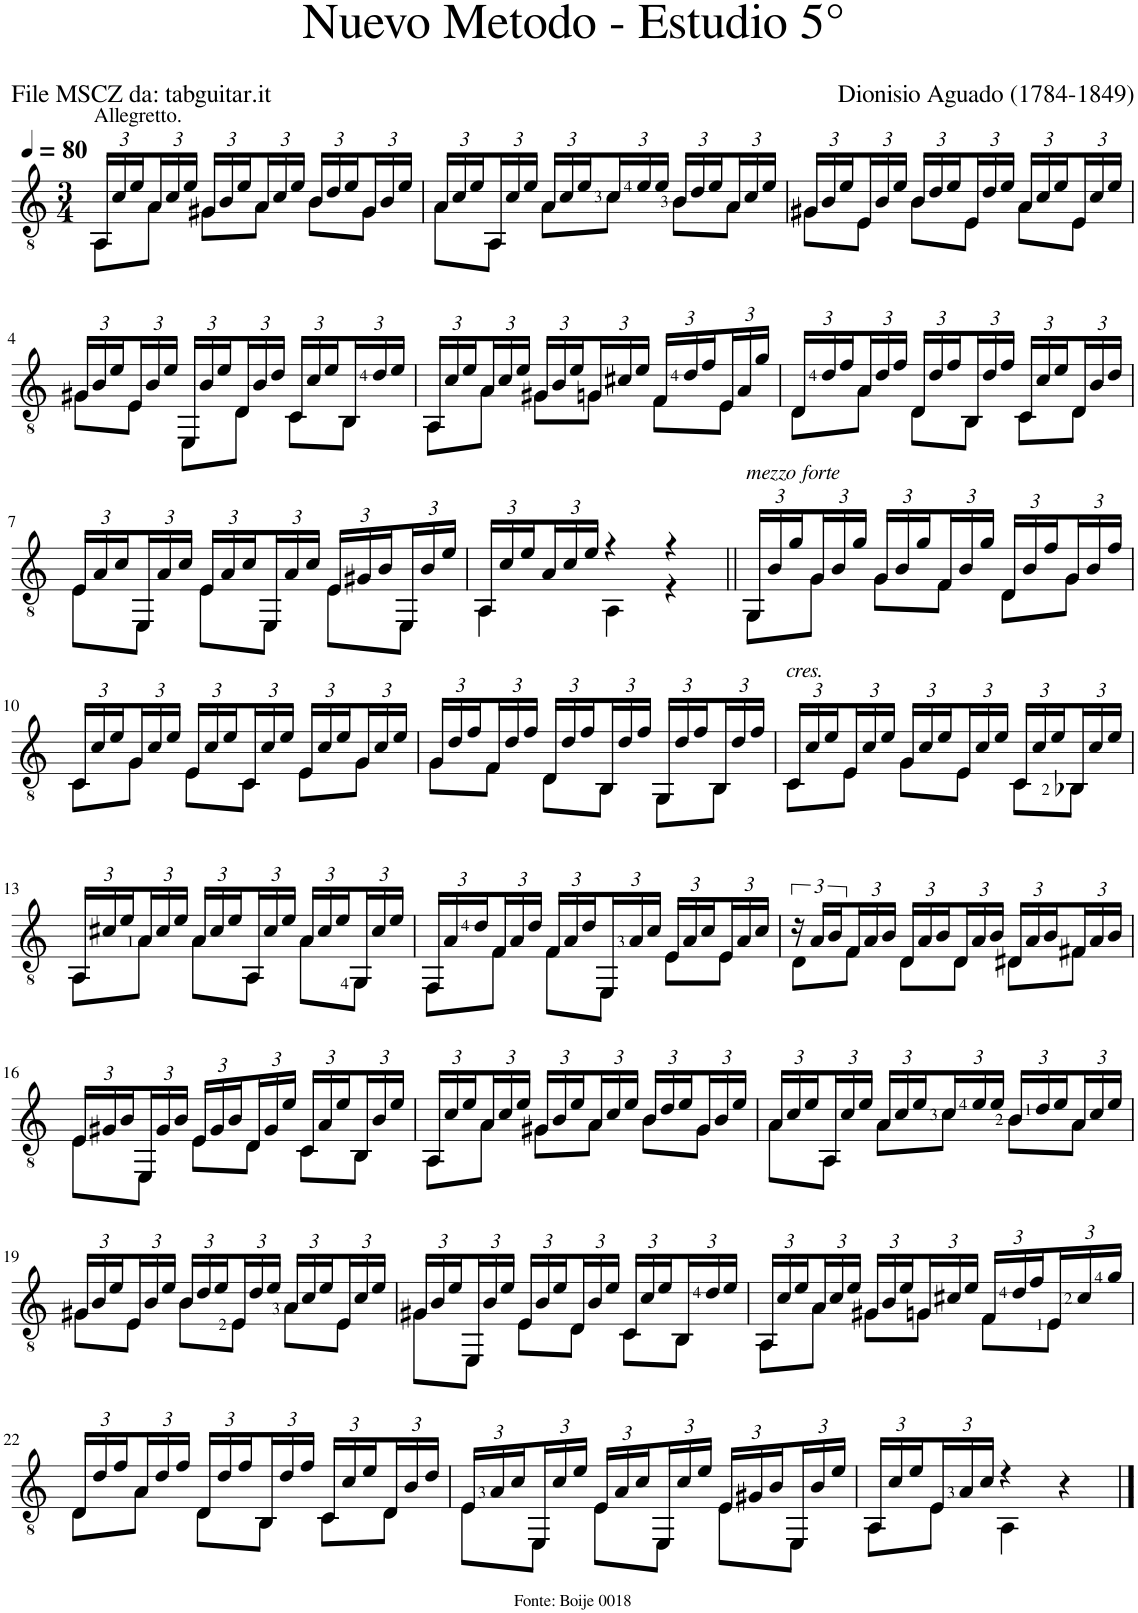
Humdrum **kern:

**kern
*part1
*staff1
*I"Guitar
*I'Guit.
*clefGv2
*k[]
*M3/4
*MM80
*Xbrackettup
=1
*^
!LO:TX:a:t=Allegretto.	!
24AA/LL	8AA\L
24c/	.
24e/	.
24A/	8A\J
24c/	.
24e/JJ	.
24G#X/LL	8G#\L
24B/	.
24e/	.
24A/	8A\J
24c/	.
24e/JJ	.
24B/LL	8B\L
24d/	.
24e/	.
24G#/	8G#\J
24B/	.
24e/JJ	.
=2	=2
24A/LL	8A\L
24c/	.
24e/	.
24AA/	8AA\J
24c/	.
24e/JJ	.
24A/LL	8A\L
24c/	.
24e/	.
24c/	8c\J
24e/	.
24e/JJ	.
24B/LL	8B\L
24d/	.
24e/	.
24A/	8A\J
24c/	.
24e/JJ	.
=3	=3
24G#X/LL	8G#\L
24B/	.
24e/	.
24E/	8E\J
24B/	.
24e/JJ	.
24B/LL	8B\L
24d/	.
24e/	.
24E/	8E\J
24d/	.
24e/JJ	.
24A/LL	8A\L
24c/	.
24e/	.
24E/	8E\J
24c/	.
24e/JJ	.
!!LO:LB:g=z	!!
=4	=4
24G#X/LL	8G#\L
24B/	.
24e/	.
24E/	8E\J
24B/	.
24e/JJ	.
24EE/LL	8EE\L
24B/	.
24e/	.
24D/	8D\J
24B/	.
24d/JJ	.
24C/LL	8C\L
24c/	.
24e/	.
24BB/	8BB\J
24d/	.
24e/JJ	.
=5	=5
24AA/LL	8AA\L
24c/	.
24e/	.
24A/	8A\J
24c/	.
24e/JJ	.
24G#X/LL	8G#\L
24B/	.
24e/	.
24Gn/	8G\J
24c#X/	.
24e/JJ	.
24F/LL	8F\L
24d/	.
24f/	.
24E/	8E\J
24A/	.
24g/JJ	.
=6	=6
24D/LL	8D\L
24d/	.
24f/	.
24A/	8A\J
24d/	.
24f/JJ	.
24D/LL	8D\L
24d/	.
24f/	.
24BB/	8BB\J
24d/	.
24f/JJ	.
24C/LL	8C\L
24c/	.
24e/	.
24D/	8D\J
24B/	.
24d/JJ	.
!!LO:LB:g=z	!!
=7	=7
24E/LL	8E\L
24A/	.
24c/	.
24EE/	8EE\J
24A/	.
24c/JJ	.
24E/LL	8E\L
24A/	.
24c/	.
24EE/	8EE\J
24A/	.
24c/JJ	.
24E/LL	8E\L
24G#X/	.
24B/	.
24EE/	8EE\J
24B/	.
24e/JJ	.
=8	=8
24AA/LL	4AA\
24c/	.
24e/	.
24A/	.
24c/	.
24e/JJ	.
4r	4AA\
4r	4r
=9||	=9||
!LO:TX:a:i:t=mezzo forte	!
24GG/LL	8GG\L
24B/	.
24g/	.
24G/	8G\J
24B/	.
24g/JJ	.
24G/LL	8G\L
24B/	.
24g/	.
24F/	8F\J
24B/	.
24g/JJ	.
24D/LL	8D\L
24B/	.
24f/	.
24G/	8G\J
24B/	.
24f/JJ	.
!!LO:LB:g=z	!!
=10	=10
24C/LL	8C\L
24c/	.
24e/	.
24G/	8G\J
24c/	.
24e/JJ	.
24E/LL	8E\L
24c/	.
24e/	.
24C/	8C\J
24c/	.
24e/JJ	.
24E/LL	8E\L
24c/	.
24e/	.
24G/	8G\J
24c/	.
24e/JJ	.
=11	=11
24G/LL	8G\L
24d/	.
24f/	.
24F/	8F\J
24d/	.
24f/JJ	.
24D/LL	8D\L
24d/	.
24f/	.
24BB/	8BB\J
24d/	.
24f/JJ	.
24GG/LL	8GG\L
24d/	.
24f/	.
24BB/	8BB\J
24d/	.
24f/JJ	.
=12	=12
!LO:TX:a:i:t=cres.	!
24C/LL	8C\L
24c/	.
24e/	.
24E/	8E\J
24c/	.
24e/JJ	.
24G/LL	8G\L
24c/	.
24e/	.
24E/	8E\J
24c/	.
24e/JJ	.
24C/LL	8C\L
24c/	.
24e/	.
24BB-X/	8BB-\J
24c/	.
24e/JJ	.
!!LO:LB:g=z	!!
=13	=13
24AA/LL	8AA\L
24c#X/	.
24e/	.
24A/	8A\J
24c#/	.
24e/JJ	.
24A/LL	8A\L
24c#/	.
24e/	.
24AA/	8AA\J
24c#/	.
24e/JJ	.
24A/LL	8A\L
24c#/	.
24e/	.
24GG/	8GG\J
24c#/	.
24e/JJ	.
=14	=14
24FF/LL	8FF\L
24A/	.
24d/	.
24F/	8F\J
24A/	.
24d/JJ	.
24F/LL	8F\L
24A/	.
24d/	.
24EE/	8EE\J
24A/	.
24c/JJ	.
24E/LL	8E\L
24A/	.
24c/	.
24E/	8E\J
24A/	.
24c/JJ	.
=15	=15
*brackettup	*
24r	8D\L
24A/LL	.
24B/	.
*Xbrackettup	*
24F/	8F\J
24A/	.
24B/JJ	.
24D/LL	8D\L
24A/	.
24B/	.
24D/	8D\J
24A/	.
24B/JJ	.
24D#X/LL	8D#\L
24A/	.
24B/	.
24F#X/	8F#\J
24A/	.
24B/JJ	.
!!LO:LB:g=z	!!
=16	=16
24E/LL	8E\L
24G#X/	.
24B/	.
24EE/	8EE\J
24G#/	.
24B/JJ	.
24E/LL	8E\L
24G#/	.
24B/	.
24D/	8D\J
24G#/	.
24e/JJ	.
24C/LL	8C\L
24A/	.
24e/	.
24BB/	8BB\J
24B/	.
24e/JJ	.
=17	=17
24AA/LL	8AA\L
24c/	.
24e/	.
24A/	8A\J
24c/	.
24e/JJ	.
24G#X/LL	8G#\L
24B/	.
24e/	.
24A/	8A\J
24c/	.
24e/JJ	.
24B/LL	8B\L
24d/	.
24e/	.
24G#/	8G#\J
24B/	.
24e/JJ	.
=18	=18
24A/LL	8A\L
24c/	.
24e/	.
24AA/	8AA\J
24c/	.
24e/JJ	.
24A/LL	8A\L
24c/	.
24e/	.
24c/	8c\J
24e/	.
24e/JJ	.
24B/LL	8B\L
24d/	.
24e/	.
24A/	8A\J
24c/	.
24e/JJ	.
!!LO:LB:g=z	!!
=19	=19
24G#X/LL	8G#\L
24B/	.
24e/	.
24E/	8E\J
24B/	.
24e/JJ	.
24B/LL	8B\L
24d/	.
24e/	.
24E/	8E\J
24d/	.
24e/JJ	.
24A/LL	8A\L
24c/	.
24e/	.
24E/	8E\J
24c/	.
24e/JJ	.
=20	=20
24G#X/LL	8G#\L
24B/	.
24e/	.
24EE/	8EE\J
24B/	.
24e/JJ	.
24E/LL	8E\L
24B/	.
24e/	.
24D/	8D\J
24B/	.
24e/JJ	.
24C/LL	8C\L
24c/	.
24e/	.
24BB/	8BB\J
24d/	.
24e/JJ	.
=21	=21
24AA/LL	8AA\L
24c/	.
24e/	.
24A/	8A\J
24c/	.
24e/JJ	.
24G#X/LL	8G#\L
24B/	.
24e/	.
24Gn/	8G\J
24c#X/	.
24e/JJ	.
24F/LL	8F\L
24d/	.
24f/	.
24E/	8E\J
24c#/	.
24g/JJ	.
!!LO:LB:g=z	!!
=22	=22
24D/LL	8D\L
24d/	.
24f/	.
24A/	8A\J
24d/	.
24f/JJ	.
24D/LL	8D\L
24d/	.
24f/	.
24BB/	8BB\J
24d/	.
24f/JJ	.
24C/LL	8C\L
24c/	.
24e/	.
24D/	8D\J
24B/	.
24d/JJ	.
=23	=23
24E/LL	8E\L
24A/	.
24c/	.
24EE/	8EE\J
24c/	.
24e/JJ	.
24E/LL	8E\L
24A/	.
24c/	.
24EE/	8EE\J
24c/	.
24e/JJ	.
24E/LL	8E\L
24G#X/	.
24B/	.
24EE/	8EE\J
24B/	.
24e/JJ	.
=24	=24
24AA/LL	8AA\L
24c/	.
24e/	.
24E/	8E\J
24A/	.
24c/JJ	.
4r	4AA\
4r	4ryy
*v	*v
==
*-
